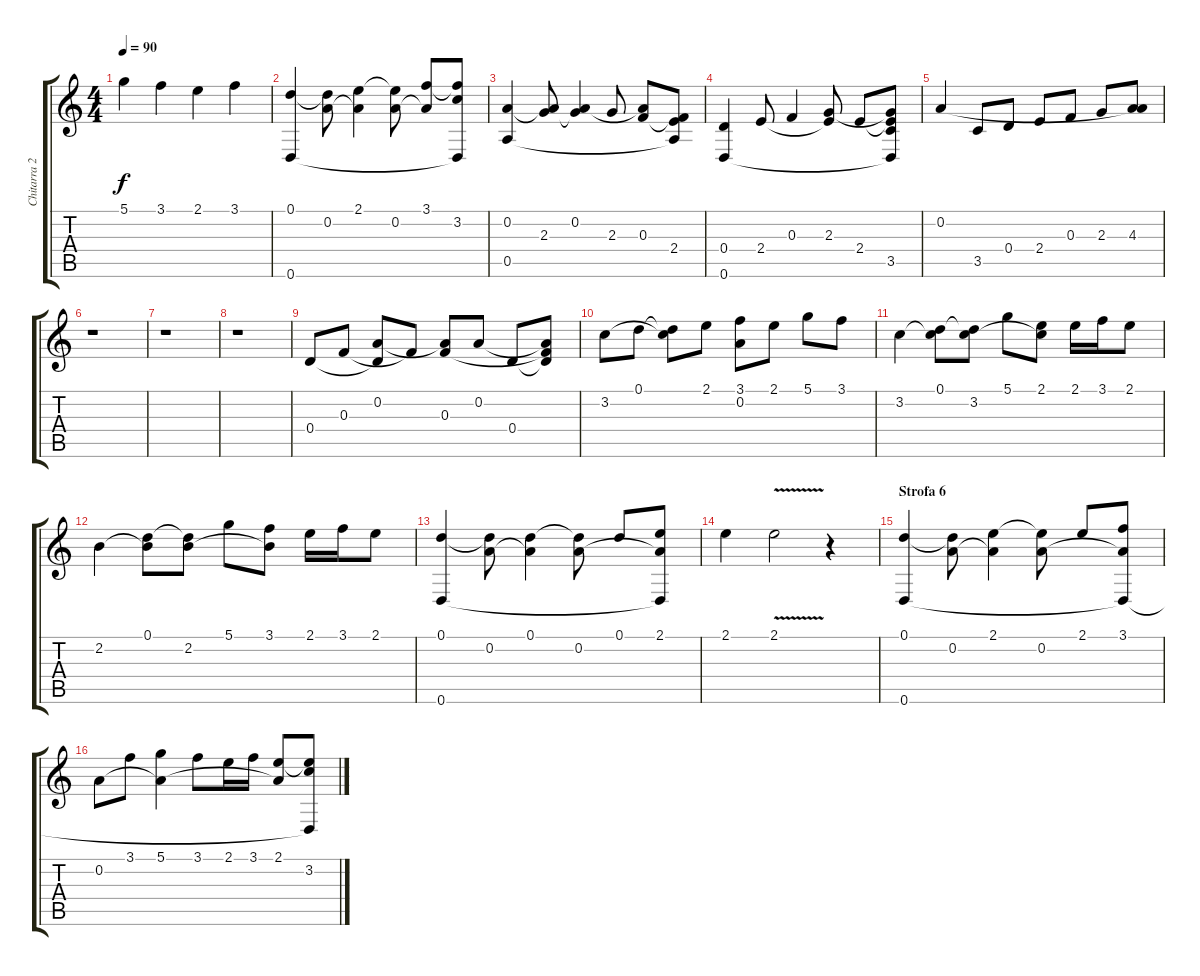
\track ("Chitarra 2" "Chitarra 2") {instrument acousticguitarsteel}
\staff {score tabs}
\tuning (D4 A3 F3 D3 A2 D2) {hide}
\ts (4 4)
\tempo 90
\clef g2
\ks c
5.1.4{dy f} 3.1.4 2.1.4 3.1.4 |
(0.1 0.6).4 (0.1{t} 0.2).8 (2.1 0.2{t}).4 (2.1{t} 0.2).8 (3.1 0.2{t}).8 (3.1{t} 3.2 0.6{t}).8 |
(0.2 0.5).4 (0.2{t} 2.3).8 (0.2 2.3{t}).4 2.3.8 (0.2{t} 0.3).8 (0.3{t} 2.4 0.5{t}).8 |
(0.4 0.6).4 2.4.8 0.3.4 (2.3 2.4{t}).8 2.4.8 (2.3{t} 2.4{t} 3.5 0.6{t}).8 |
0.2.4 3.5.8 0.4.8 2.4.8 0.3.8 2.3.8 (0.2{t} 4.3).8 |
r.1 |
r.1 |
r.1 |
0.4.8 0.3.8 (0.2 0.4{t}).8 0.3{t}.8 (0.2{t} 0.3).8 0.2.8 0.4.8 (0.2{t} 0.3{t} 0.4{t}).8 |
3.2.8 0.1.8 (0.1{t} 3.2{t}).8 2.1.8 (3.1 0.2).8 2.1.8 5.1.8 3.1.8 |
3.2.4 (0.1 3.2{t}).8 (0.1{t} 3.2).8 5.1.8 (2.1 3.2{t}).8 2.1.16 3.1.16 2.1.8 |
2.2.4 (0.1 2.2{t}).8 (0.1{t} 2.2).8 5.1.8 (3.1 2.2{t}).8 2.1.16 3.1.16 2.1.8 |
(0.1 0.6).4 (0.1{t} 0.2).8 (0.1 0.2{t}).4 (0.1{t} 0.2).8 0.1.8 (2.1 0.2{t} 0.6{t}).8 |
2.1.4 2.1{v}.2 r.4 |
\section ("" "Strofa 6")
(0.1 0.6).4 (0.1{t} 0.2).8 (2.1 0.2{t}).4 (2.1{t} 0.2).8 2.1.8 (3.1 0.2{t} 0.6{t}).8 |
0.2.8 3.1.8 (5.1 0.2{t}).4 3.1.8 2.1.16 3.1.16 (2.1 0.2{t}).8 (2.1{t} 3.2 0.6{t}).8
